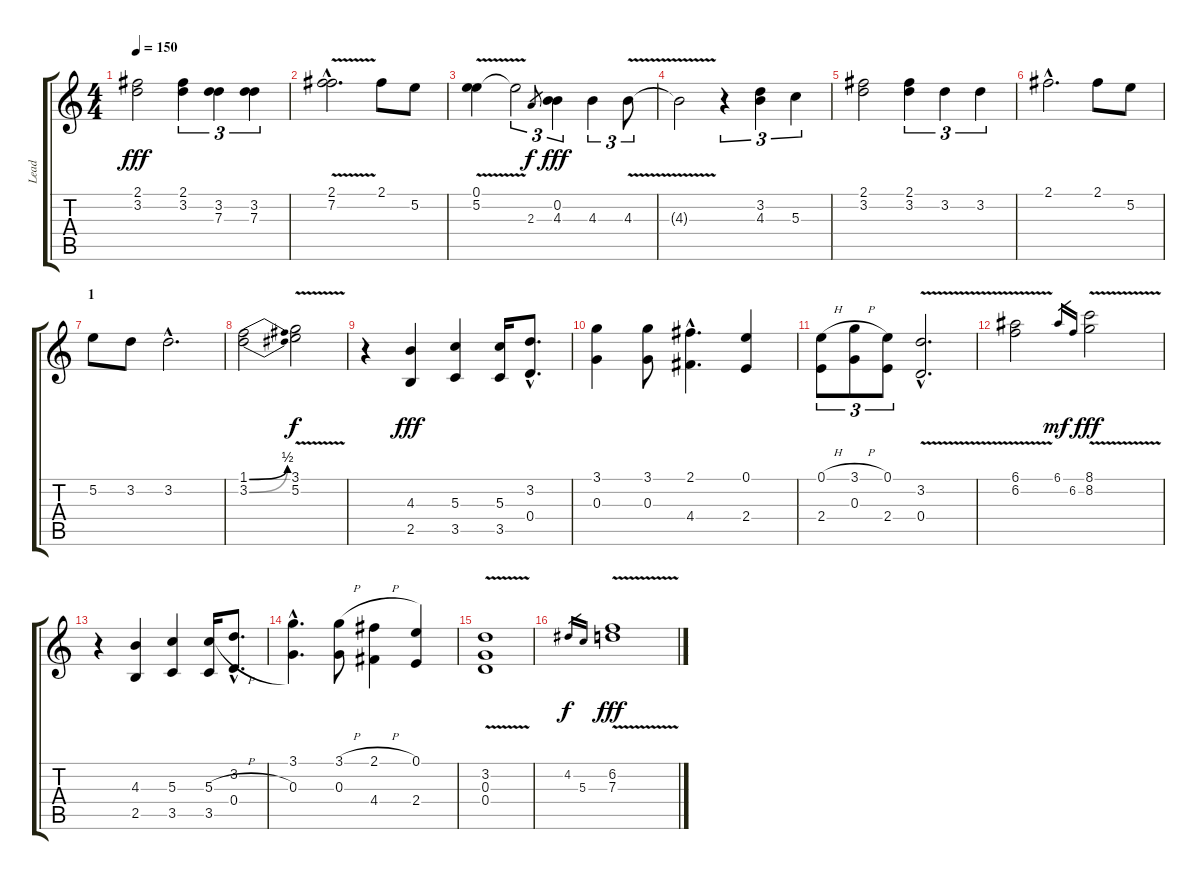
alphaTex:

\track ("Lead" "Lead") {instrument acousticguitarnylon}
\staff {score tabs}
\tuning (E4 B3 G3 D3 A2 E2) {hide}
\ts (4 4)
\tempo 150
\clef g2
\ks c
(2.1 3.2).2{dy fff} (2.1 3.2).4{tu (3 2)} (3.2 7.3).4{tu (3 2)} (3.2 7.3).4{tu (3 2)} |
(2.1{v hac} 7.2{hac}).2{d} 2.1.8 5.2.8 |
(0.1 5.2{v}).4 5.2{t}.2{tu (3 2)} 2.3.8{gr dy f} (0.2 4.3).4{tu (3 2) dy fff} 4.3.4{tu (3 2)} 4.3{v}.8{tu (3 2)} |
4.3{t}.2 r.4{tu (3 2)} (3.2 4.3).4{tu (3 2)} 5.3.4{tu (3 2)} |
(2.1 3.2).2 (2.1 3.2).4{tu (3 2)} 3.2.4{tu (3 2)} 3.2.4{tu (3 2)} |
2.1{hac}.2{d} 2.1.8 5.2.8 |
\section ("" "1")
5.2.8 3.2.8 3.2{hac}.2{d} |
(1.1{be (bend 0 0 60 2)} 3.2{be (bend 0 0 60 2)}).2 (3.1{v} 5.2{v}).2{dy f} |
r.4{instrument electricbasspick} (4.3 2.5).4{dy fff} (5.3 3.5).4 (5.3 3.5).16 (3.2{hac} 0.4{hac}).8{d} |
(3.1 0.3).4 (3.1 0.3).8 (2.1{hac} 4.4{hac}).4{d} (0.1 2.4).4 |
(0.1{h} 2.4).8{tu (3 2)} (3.1{h} 0.3).8{tu (3 2)} (0.1 2.4).8{tu (3 2)} (3.2{v hac} 0.4{hac}).2{d} |
(6.1{v} 6.2{v}).2 6.1.16{gr dy mf} 6.2.16{gr} (8.1{v} 8.2{v}).2{dy fff} |
r.4 (4.3 2.5).4 (5.3 3.5).4 (5.3{h} 3.5).16 (3.2{hac} 0.4{hac}).8{d} |
(3.1{hac} 0.3{hac}).4{d} (3.1{h} 0.3).8 (2.1{h} 4.4).4 (0.1 2.4).4 |
(3.2{v} 0.3 0.4).1 |
4.2.16{gr dy f} 5.3.16{gr} (6.2{v} 7.3{v}).1{dy fff}
